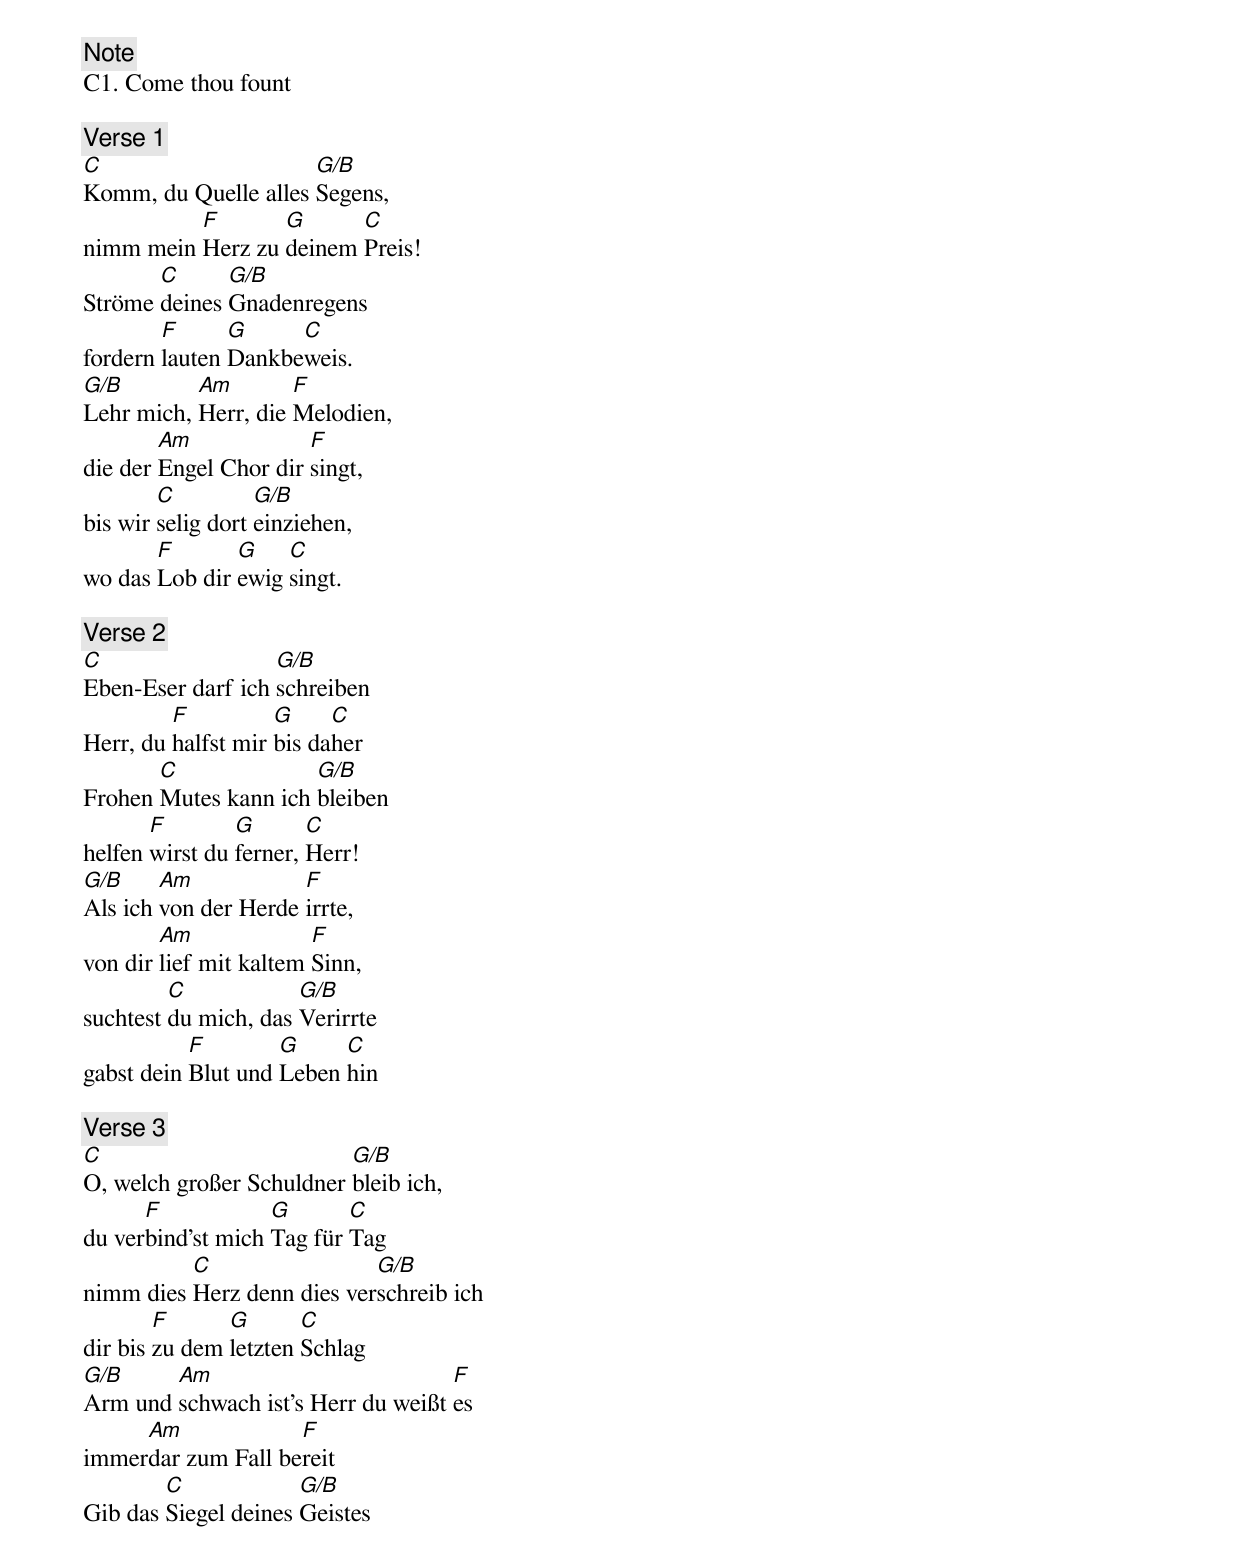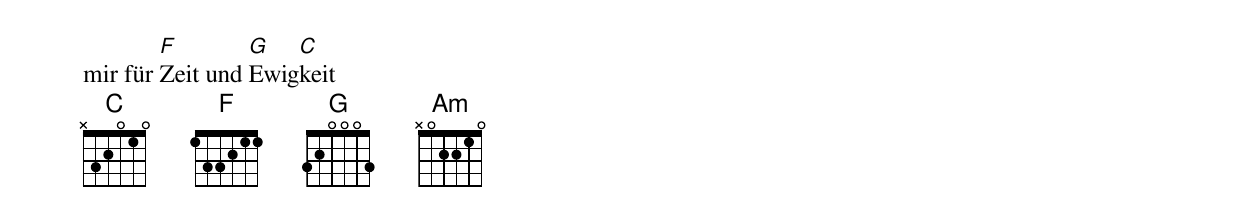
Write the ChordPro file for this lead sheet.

{comment: Note}
C1. Come thou fount

{comment: Verse 1}
[C]Komm, du Quelle alles [G/B]Segens,
nimm mein [F]Herz zu [G]deinem [C]Preis!
Ströme [C]deines [G/B]Gnadenregens
fordern [F]lauten [G]Dankbe[C]weis.
[G/B]Lehr mich, [Am]Herr, die [F]Melodien,
die der [Am]Engel Chor dir [F]singt,
bis wir [C]selig dort [G/B]einziehen,
wo das [F]Lob dir [G]ewig [C]singt.

{comment: Verse 2}
[C]Eben-Eser darf ich [G/B]schreiben
Herr, du [F]halfst mir [G]bis da[C]her
Frohen [C]Mutes kann ich [G/B]bleiben
helfen [F]wirst du [G]ferner, [C]Herr!
[G/B]Als ich [Am]von der Herde [F]irrte,
von dir [Am]lief mit kaltem [F]Sinn,
suchtest [C]du mich, das [G/B]Verirrte
gabst dein [F]Blut und [G]Leben [C]hin

{comment: Verse 3}
[C]O, welch großer Schuldner [G/B]bleib ich,
du ver[F]bind'st mich [G]Tag für [C]Tag
nimm dies [C]Herz denn dies ver[G/B]schreib ich
dir bis [F]zu dem [G]letzten [C]Schlag
[G/B]Arm und [Am]schwach ist's Herr du weißt [F]es
immer[Am]dar zum Fall be[F]reit
Gib das [C]Siegel deines [G/B]Geistes
mir für [F]Zeit und [G]Ewig[C]keit
